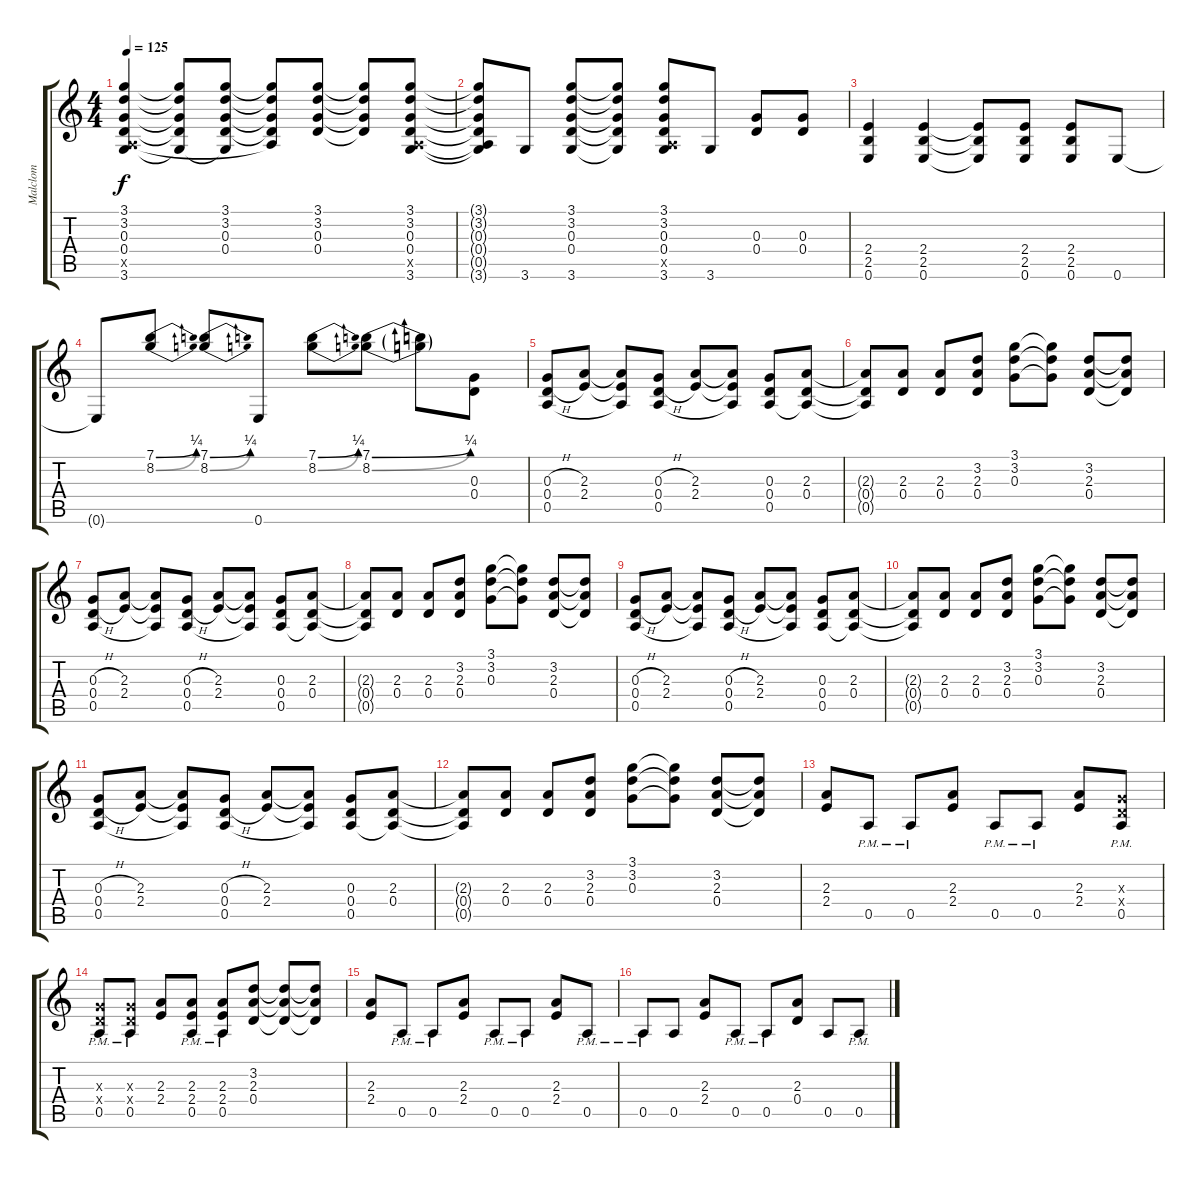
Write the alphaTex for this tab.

\track ("Malclom" "Malclom") {instrument distortionguitar}
\staff {score tabs}
\tuning (E4 B3 G3 D3 A2 E2) {hide}
\ts (4 4)
\tempo 125
\clef g2
\ks c
(3.1 3.2 0.3 0.4 0.5{x} 3.6).4{dy f} (3.1{t} 3.2{t} 0.3{t} 0.4{t} 3.6{t}).8 (3.1 3.2 0.3 0.4 3.6{t}).8 (3.1{t} 3.2{t} 0.3{t} 0.4{t} 0.5{t}).8 (3.1 3.2 0.3 0.4).8 (3.1{t} 3.2{t} 0.3{t} 0.4{t}).8 (3.1 3.2 0.3 0.4 0.5{x} 3.6).8 |
(3.1{t} 3.2{t} 0.3{t} 0.4{t} 0.5{t} 3.6{t}).8 3.6.8 (3.1 3.2 0.3 0.4 3.6).8 (3.1{t} 3.2{t} 0.3{t} 0.4{t} 3.6{t}).8 (3.1 3.2 0.3 0.4 0.5{x} 3.6).8 3.6.8 (0.3 0.4).8 (0.3 0.4).8 |
(2.4 2.5 0.6).4 (2.4 2.5 0.6).4 (2.4{t} 2.5{t} 0.6{t}).8 (2.4 2.5 0.6).8 (2.4 2.5 0.6).8 0.6.8 |
0.6{t}.8 (7.1{be (bend 0 0 60 1)} 8.2{be (bend 0 0 60 1)}).8 (7.1{be (bend 0 0 60 1)} 8.2{be (bend 0 0 60 1)}).8 0.6.8 (7.1{be (bend 0 0 60 1)} 8.2{be (bend 0 0 60 1)}).8 (7.1{be (bend 0 0 60 1)} 8.2{be (bend 0 0 60 1)}).8 (7.1{t} 8.2{t}).8 (0.3 0.4).8 |
(0.3{h} 0.4{h} 0.5).8 (2.3 2.4).8 (2.3{t} 2.4{t} 0.5{t}).8 (0.3{h} 0.4{h} 0.5).8 (2.3 2.4).8 (2.3{t} 2.4{t} 0.5{t}).8 (0.3 0.4 0.5).8 (2.3 0.4 0.5{t}).8 |
(2.3{t} 0.4{t} 0.5{t}).8 (2.3 0.4).8 (2.3 0.4).8 (3.2 2.3 0.4).8 (3.1 3.2 0.3).8 (3.1{t} 3.2{t} 0.3{t}).8 (3.2 2.3 0.4).8 (3.2{t} 2.3{t} 0.4{t}).8 |
(0.3{h} 0.4{h} 0.5).8 (2.3 2.4).8 (2.3{t} 2.4{t} 0.5{t}).8 (0.3{h} 0.4{h} 0.5).8 (2.3 2.4).8 (2.3{t} 2.4{t} 0.5{t}).8 (0.3 0.4 0.5).8 (2.3 0.4 0.5{t}).8 |
(2.3{t} 0.4{t} 0.5{t}).8 (2.3 0.4).8 (2.3 0.4).8 (3.2 2.3 0.4).8 (3.1 3.2 0.3).8 (3.1{t} 3.2{t} 0.3{t}).8 (3.2 2.3 0.4).8 (3.2{t} 2.3{t} 0.4{t}).8 |
(0.3{h} 0.4{h} 0.5).8 (2.3 2.4).8 (2.3{t} 2.4{t} 0.5{t}).8 (0.3{h} 0.4{h} 0.5).8 (2.3 2.4).8 (2.3{t} 2.4{t} 0.5{t}).8 (0.3 0.4 0.5).8 (2.3 0.4 0.5{t}).8 |
(2.3{t} 0.4{t} 0.5{t}).8 (2.3 0.4).8 (2.3 0.4).8 (3.2 2.3 0.4).8 (3.1 3.2 0.3).8 (3.1{t} 3.2{t} 0.3{t}).8 (3.2 2.3 0.4).8 (3.2{t} 2.3{t} 0.4{t}).8 |
(0.3{h} 0.4{h} 0.5).8 (2.3 2.4).8 (2.3{t} 2.4{t} 0.5{t}).8 (0.3{h} 0.4{h} 0.5).8 (2.3 2.4).8 (2.3{t} 2.4{t} 0.5{t}).8 (0.3 0.4 0.5).8 (2.3 0.4 0.5{t}).8 |
(2.3{t} 0.4{t} 0.5{t}).8 (2.3 0.4).8 (2.3 0.4).8 (3.2 2.3 0.4).8 (3.1 3.2 0.3).8 (3.1{t} 3.2{t} 0.3{t}).8 (3.2 2.3 0.4).8 (3.2{t} 2.3{t} 0.4{t}).8 |
(2.3 2.4).8 0.5{pm}.8 0.5{pm}.8 (2.3 2.4).8 0.5{pm}.8 0.5{pm}.8 (2.3 2.4).8 (0.3{x} 0.4{x} 0.5{pm}).8 |
(0.3{x} 0.4{x} 0.5{pm}).8 (0.3{x} 0.4{x} 0.5{pm}).8 (2.3 2.4).8 (2.3 2.4 0.5{pm}).8 (2.3 2.4 0.5{pm}).8 (3.2 2.3 0.4).8 (3.2{t} 2.3{t} 0.4{t}).8 (3.2{t} 2.3{t} 0.4{t}).8 |
(2.3 2.4).8 0.5{pm}.8 0.5{pm}.8 (2.3 2.4).8 0.5{pm}.8 0.5{pm}.8 (2.3 2.4).8 0.5{pm}.8 |
0.5{pm}.8 0.5.8 (2.3 2.4).8 0.5{pm}.8 0.5{pm}.8 (2.3 0.4).8 0.5.8 0.5{pm}.8
